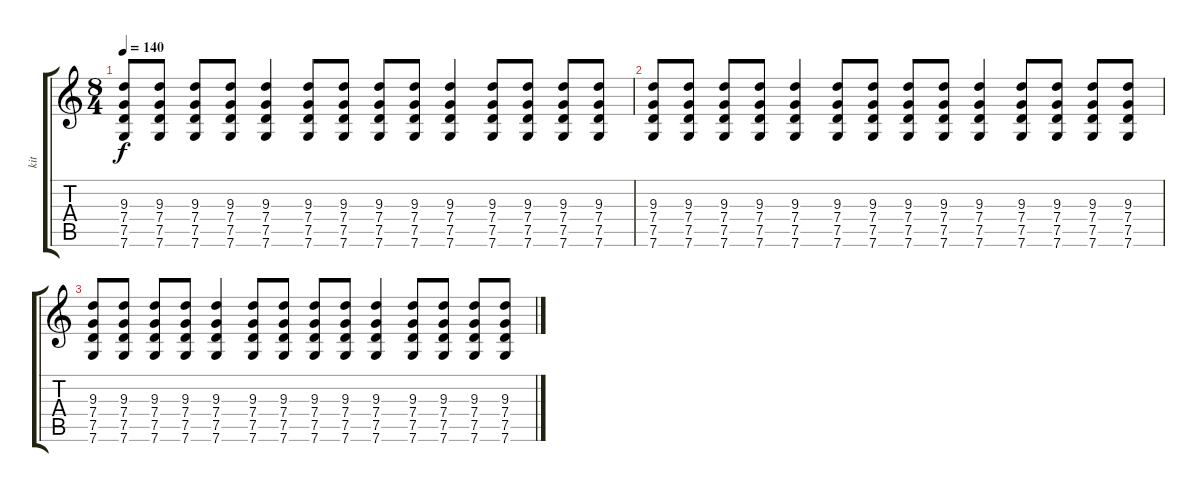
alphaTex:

\track ("kit" "kit") {instrument electricguitarjazz}
\staff {score tabs}
\tuning (D4 A3 F3 C3 G2 C2) {hide}
\ts (8 4)
\tempo 140
\clef g2
\ks c
(9.3 7.4 7.5 7.6).8{dy f volume 8 balance 8 instrument electricguitarjazz} (9.3 7.4 7.5 7.6).8 (9.3 7.4 7.5 7.6).8 (9.3 7.4 7.5 7.6).8 (9.3 7.4 7.5 7.6).4 (9.3 7.4 7.5 7.6).8 (9.3 7.4 7.5 7.6).8 (9.3 7.4 7.5 7.6).8 (9.3 7.4 7.5 7.6).8 (9.3 7.4 7.5 7.6).4 (9.3 7.4 7.5 7.6).8 (9.3 7.4 7.5 7.6).8 (9.3 7.4 7.5 7.6).8 (9.3 7.4 7.5 7.6).8 |
(9.3 7.4 7.5 7.6).8{volume 8 balance 8 instrument electricguitarjazz} (9.3 7.4 7.5 7.6).8 (9.3 7.4 7.5 7.6).8 (9.3 7.4 7.5 7.6).8 (9.3 7.4 7.5 7.6).4 (9.3 7.4 7.5 7.6).8 (9.3 7.4 7.5 7.6).8 (9.3 7.4 7.5 7.6).8 (9.3 7.4 7.5 7.6).8 (9.3 7.4 7.5 7.6).4 (9.3 7.4 7.5 7.6).8 (9.3 7.4 7.5 7.6).8 (9.3 7.4 7.5 7.6).8 (9.3 7.4 7.5 7.6).8 |
(9.3 7.4 7.5 7.6).8{volume 8 balance 8 instrument electricguitarjazz} (9.3 7.4 7.5 7.6).8 (9.3 7.4 7.5 7.6).8 (9.3 7.4 7.5 7.6).8 (9.3 7.4 7.5 7.6).4 (9.3 7.4 7.5 7.6).8 (9.3 7.4 7.5 7.6).8 (9.3 7.4 7.5 7.6).8 (9.3 7.4 7.5 7.6).8 (9.3 7.4 7.5 7.6).4 (9.3 7.4 7.5 7.6).8 (9.3 7.4 7.5 7.6).8 (9.3 7.4 7.5 7.6).8 (9.3 7.4 7.5 7.6).8
